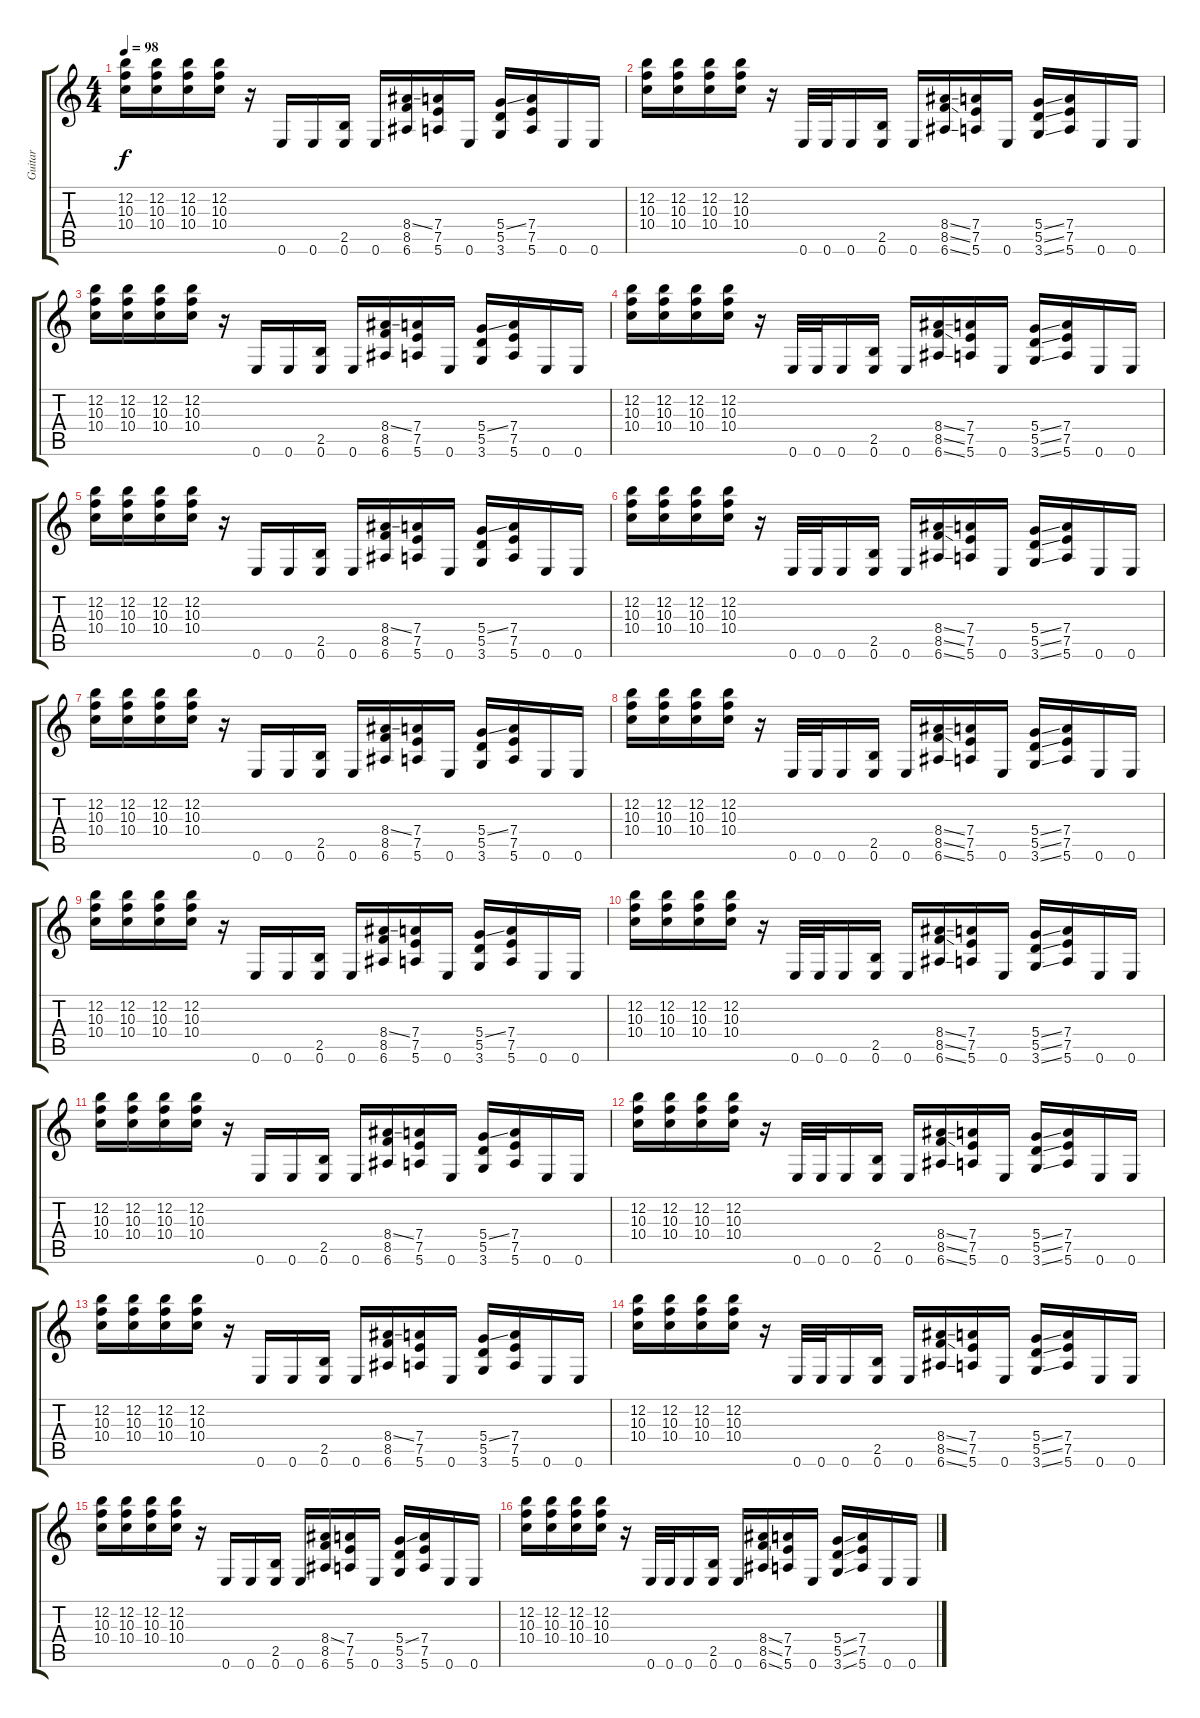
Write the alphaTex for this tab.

\track ("Guitar" "Guitar") {instrument distortionguitar}
\staff {score tabs}
\tuning (E4 B3 G3 D3 A2 E2) {hide}
\ts (4 4)
\tempo 98
\clef g2
\ks c
(12.2 10.3 10.4).16{dy f} (12.2 10.3 10.4).16 (12.2 10.3 10.4).16 (12.2 10.3 10.4).16 r.16 0.6.16 0.6.16 (2.5 0.6).16 0.6.16 (8.4{ss} 8.5 6.6).16 (7.4 7.5 5.6).16 0.6.16 (5.4{ss} 5.5 3.6).16 (7.4 7.5 5.6).16 0.6.16 0.6.16 |
(12.2 10.3 10.4).16 (12.2 10.3 10.4).16 (12.2 10.3 10.4).16 (12.2 10.3 10.4).16 r.16 0.6.32 0.6.32 0.6.16 (2.5 0.6).16 0.6.16 (8.4{ss} 8.5{ss} 6.6{ss}).16 (7.4 7.5 5.6).16 0.6.16 (5.4{ss} 5.5{ss} 3.6{ss}).16 (7.4 7.5 5.6).16 0.6.16 0.6.16 |
(12.2 10.3 10.4).16 (12.2 10.3 10.4).16 (12.2 10.3 10.4).16 (12.2 10.3 10.4).16 r.16 0.6.16 0.6.16 (2.5 0.6).16 0.6.16 (8.4{ss} 8.5 6.6).16 (7.4 7.5 5.6).16 0.6.16 (5.4{ss} 5.5 3.6).16 (7.4 7.5 5.6).16 0.6.16 0.6.16 |
(12.2 10.3 10.4).16 (12.2 10.3 10.4).16 (12.2 10.3 10.4).16 (12.2 10.3 10.4).16 r.16 0.6.32 0.6.32 0.6.16 (2.5 0.6).16 0.6.16 (8.4{ss} 8.5{ss} 6.6{ss}).16 (7.4 7.5 5.6).16 0.6.16 (5.4{ss} 5.5{ss} 3.6{ss}).16 (7.4 7.5 5.6).16 0.6.16 0.6.16 |
(12.2 10.3 10.4).16 (12.2 10.3 10.4).16 (12.2 10.3 10.4).16 (12.2 10.3 10.4).16 r.16 0.6.16 0.6.16 (2.5 0.6).16 0.6.16 (8.4{ss} 8.5 6.6).16 (7.4 7.5 5.6).16 0.6.16 (5.4{ss} 5.5 3.6).16 (7.4 7.5 5.6).16 0.6.16 0.6.16 |
(12.2 10.3 10.4).16 (12.2 10.3 10.4).16 (12.2 10.3 10.4).16 (12.2 10.3 10.4).16 r.16 0.6.32 0.6.32 0.6.16 (2.5 0.6).16 0.6.16 (8.4{ss} 8.5{ss} 6.6{ss}).16 (7.4 7.5 5.6).16 0.6.16 (5.4{ss} 5.5{ss} 3.6{ss}).16 (7.4 7.5 5.6).16 0.6.16 0.6.16 |
(12.2 10.3 10.4).16 (12.2 10.3 10.4).16 (12.2 10.3 10.4).16 (12.2 10.3 10.4).16 r.16 0.6.16 0.6.16 (2.5 0.6).16 0.6.16 (8.4{ss} 8.5 6.6).16 (7.4 7.5 5.6).16 0.6.16 (5.4{ss} 5.5 3.6).16 (7.4 7.5 5.6).16 0.6.16 0.6.16 |
(12.2 10.3 10.4).16 (12.2 10.3 10.4).16 (12.2 10.3 10.4).16 (12.2 10.3 10.4).16 r.16 0.6.32 0.6.32 0.6.16 (2.5 0.6).16 0.6.16 (8.4{ss} 8.5{ss} 6.6{ss}).16 (7.4 7.5 5.6).16 0.6.16 (5.4{ss} 5.5{ss} 3.6{ss}).16 (7.4 7.5 5.6).16 0.6.16 0.6.16 |
(12.2 10.3 10.4).16 (12.2 10.3 10.4).16 (12.2 10.3 10.4).16 (12.2 10.3 10.4).16 r.16 0.6.16 0.6.16 (2.5 0.6).16 0.6.16 (8.4{ss} 8.5 6.6).16 (7.4 7.5 5.6).16 0.6.16 (5.4{ss} 5.5 3.6).16 (7.4 7.5 5.6).16 0.6.16 0.6.16 |
(12.2 10.3 10.4).16 (12.2 10.3 10.4).16 (12.2 10.3 10.4).16 (12.2 10.3 10.4).16 r.16 0.6.32 0.6.32 0.6.16 (2.5 0.6).16 0.6.16 (8.4{ss} 8.5{ss} 6.6{ss}).16 (7.4 7.5 5.6).16 0.6.16 (5.4{ss} 5.5{ss} 3.6{ss}).16 (7.4 7.5 5.6).16 0.6.16 0.6.16 |
(12.2 10.3 10.4).16 (12.2 10.3 10.4).16 (12.2 10.3 10.4).16 (12.2 10.3 10.4).16 r.16 0.6.16 0.6.16 (2.5 0.6).16 0.6.16 (8.4{ss} 8.5 6.6).16 (7.4 7.5 5.6).16 0.6.16 (5.4{ss} 5.5 3.6).16 (7.4 7.5 5.6).16 0.6.16 0.6.16 |
(12.2 10.3 10.4).16 (12.2 10.3 10.4).16 (12.2 10.3 10.4).16 (12.2 10.3 10.4).16 r.16 0.6.32 0.6.32 0.6.16 (2.5 0.6).16 0.6.16 (8.4{ss} 8.5{ss} 6.6{ss}).16 (7.4 7.5 5.6).16 0.6.16 (5.4{ss} 5.5{ss} 3.6{ss}).16 (7.4 7.5 5.6).16 0.6.16 0.6.16 |
(12.2 10.3 10.4).16 (12.2 10.3 10.4).16 (12.2 10.3 10.4).16 (12.2 10.3 10.4).16 r.16 0.6.16 0.6.16 (2.5 0.6).16 0.6.16 (8.4{ss} 8.5 6.6).16 (7.4 7.5 5.6).16 0.6.16 (5.4{ss} 5.5 3.6).16 (7.4 7.5 5.6).16 0.6.16 0.6.16 |
(12.2 10.3 10.4).16{volume 11} (12.2 10.3 10.4).16 (12.2 10.3 10.4).16 (12.2 10.3 10.4).16 r.16 0.6.32 0.6.32 0.6.16 (2.5 0.6).16 0.6.16 (8.4{ss} 8.5{ss} 6.6{ss}).16 (7.4 7.5 5.6).16 0.6.16 (5.4{ss} 5.5{ss} 3.6{ss}).16 (7.4 7.5 5.6).16 0.6.16 0.6.16 |
(12.2 10.3 10.4).16{volume 10} (12.2 10.3 10.4).16 (12.2 10.3 10.4).16 (12.2 10.3 10.4).16 r.16 0.6.16 0.6.16 (2.5 0.6).16 0.6.16 (8.4{ss} 8.5 6.6).16 (7.4 7.5 5.6).16 0.6.16 (5.4{ss} 5.5 3.6).16 (7.4 7.5 5.6).16 0.6.16 0.6.16 |
(12.2 10.3 10.4).16{volume 9} (12.2 10.3 10.4).16 (12.2 10.3 10.4).16 (12.2 10.3 10.4).16 r.16 0.6.32 0.6.32 0.6.16 (2.5 0.6).16 0.6.16 (8.4{ss} 8.5{ss} 6.6{ss}).16 (7.4 7.5 5.6).16 0.6.16 (5.4{ss} 5.5{ss} 3.6{ss}).16 (7.4 7.5 5.6).16 0.6.16 0.6.16
